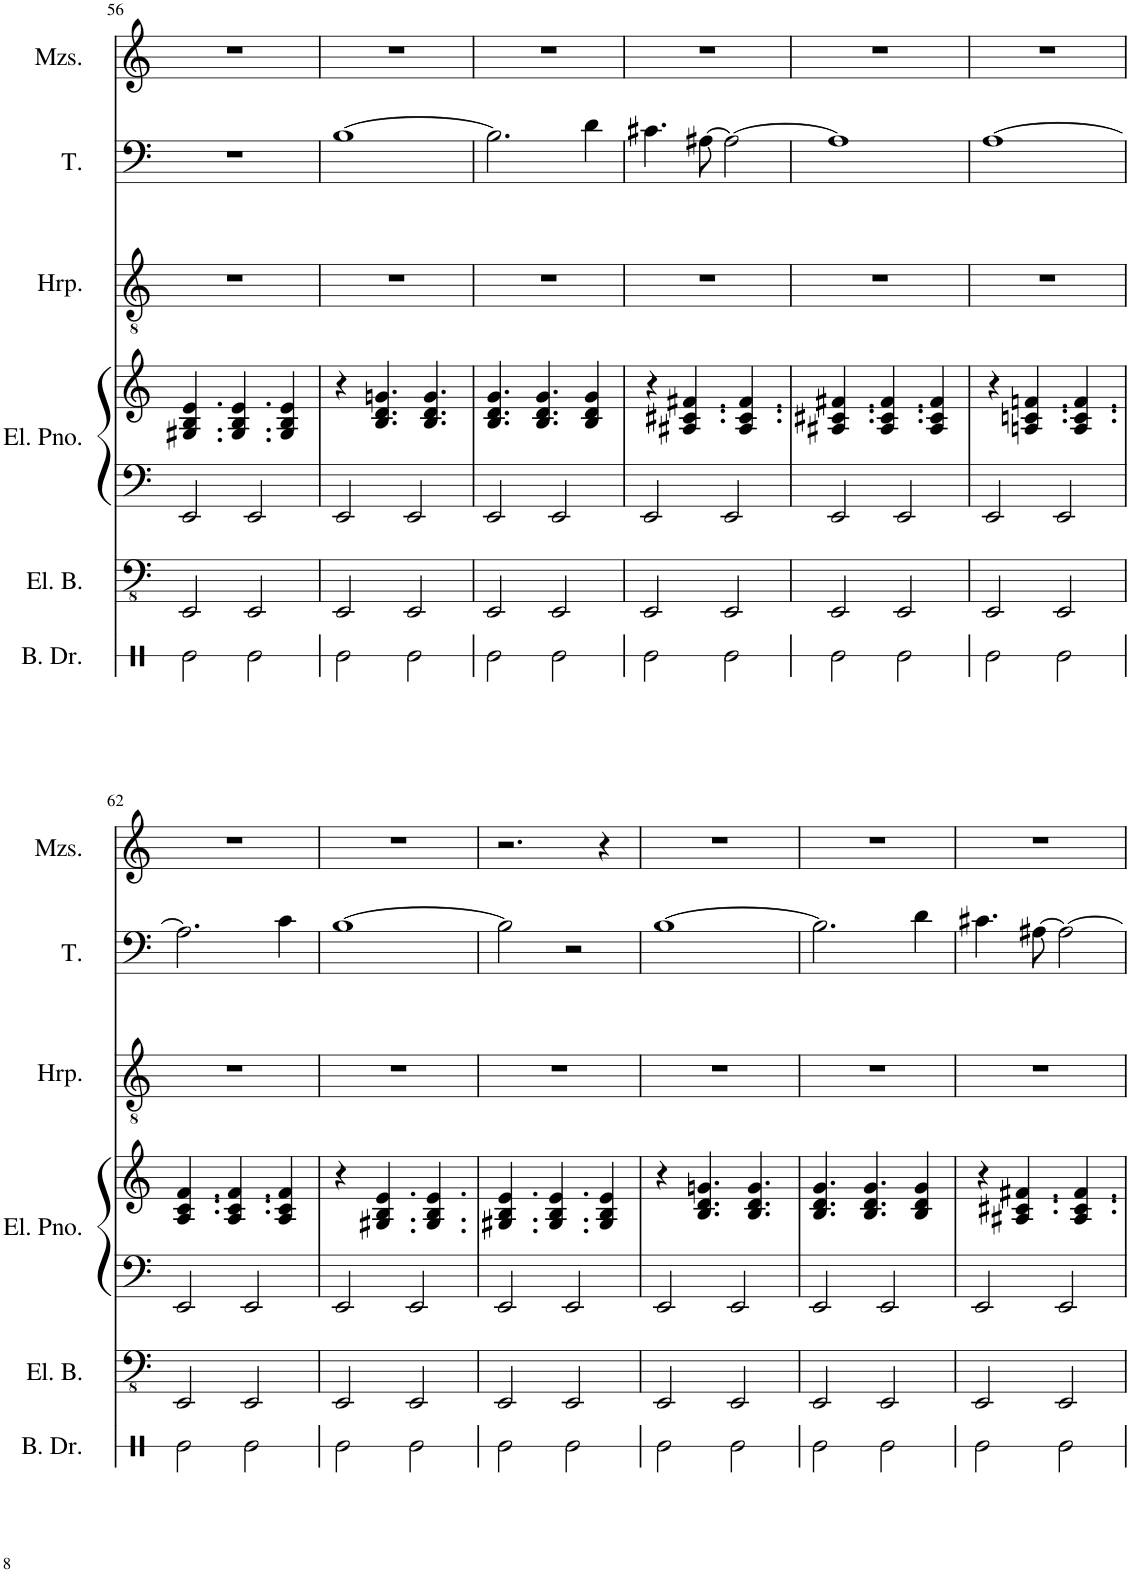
**kern	**kern	**kern	**kern	**kern	**kern	**kern
*part6	*part5	*part4	*part4	*part3	*part2	*part1
*staff7	*staff6	*staff5	*staff4	*staff3	*staff2	*staff1
*I"Bass Drum	*I"Electric Bass	*I"Electric Piano	*	*I"Harp	*I"Tenor	*I"Mezzo-soprano
*I'B. Dr.	*I'El. B.	*I'El. Pno.	*	*I'Hrp.	*I'T.	*I'Mzs.
!!LO:PB:g=z
*clefX	*clefFv4	*clefF4	*clefG2	*clefGv2	*clefF4	*clefG2
*k[]	*k[]	*k[]	*k[]	*k[]	*k[]	*k[]
*M4/4	*M4/4	*M4/4	*M4/4	*M4/4	*M4/4	*M4/4
=56	=56	=56	=56	=56	=56	=56
2Re\	2EEE/	2EE/	4.G#X/ 4.B/ 4.e/	1r	1r	1r
.	.	.	4.G#/ 4.B/ 4.e/	.	.	.
2Re\	2EEE/	2EE/	.	.	.	.
.	.	.	4G#/ 4B/ 4e/	.	.	.
=57	=57	=57	=57	=57	=57	=57
2Re\	2EEE/	2EE/	4r	1r	[1B	1r
.	.	.	4.B/ 4.d/ 4.gn/	.	.	.
2Re\	2EEE/	2EE/	.	.	.	.
.	.	.	4.B/ 4.d/ 4.g/	.	.	.
=58	=58	=58	=58	=58	=58	=58
2Re\	2EEE/	2EE/	4.B/ 4.d/ 4.g/	1r	2.B\]	1r
.	.	.	4.B/ 4.d/ 4.g/	.	.	.
2Re\	2EEE/	2EE/	.	.	.	.
.	.	.	4B/ 4d/ 4g/	.	4d\	.
=59	=59	=59	=59	=59	=59	=59
2Re\	2EEE/	2EE/	4r	1r	4.c#X\	1r
.	.	.	4.A#X/ 4.c#X/ 4.f#X/	.	.	.
.	.	.	.	.	[8A#X\	.
2Re\	2EEE/	2EE/	.	.	2A#\_	.
.	.	.	4.A#/ 4.c#/ 4.f#/	.	.	.
=60	=60	=60	=60	=60	=60	=60
2Re\	2EEE/	2EE/	4.A#X/ 4.c#X/ 4.f#X/	1r	1A#]	1r
.	.	.	4.A#/ 4.c#/ 4.f#/	.	.	.
2Re\	2EEE/	2EE/	.	.	.	.
.	.	.	4A#/ 4c#/ 4f#/	.	.	.
=61	=61	=61	=61	=61	=61	=61
2Re\	2EEE/	2EE/	4r	1r	[1A	1r
.	.	.	4.An/ 4.cn/ 4.fn/	.	.	.
2Re\	2EEE/	2EE/	.	.	.	.
.	.	.	4.A/ 4.c/ 4.f/	.	.	.
!!LO:LB:g=z
=62	=62	=62	=62	=62	=62	=62
2Re\	2EEE/	2EE/	4.A/ 4.c/ 4.f/	1r	2.A\]	1r
.	.	.	4.A/ 4.c/ 4.f/	.	.	.
2Re\	2EEE/	2EE/	.	.	.	.
.	.	.	4A/ 4c/ 4f/	.	4c\	.
=63	=63	=63	=63	=63	=63	=63
2Re\	2EEE/	2EE/	4r	1r	[1B	1r
.	.	.	4.G#X/ 4.B/ 4.e/	.	.	.
2Re\	2EEE/	2EE/	.	.	.	.
.	.	.	4.G#/ 4.B/ 4.e/	.	.	.
=64	=64	=64	=64	=64	=64	=64
2Re\	2EEE/	2EE/	4.G#X/ 4.B/ 4.e/	1r	2B\]	2.r
.	.	.	4.G#/ 4.B/ 4.e/	.	.	.
2Re\	2EEE/	2EE/	.	.	2r	.
.	.	.	4G#/ 4B/ 4e/	.	.	4r
=65	=65	=65	=65	=65	=65	=65
2Re\	2EEE/	2EE/	4r	1r	[1B	1r
.	.	.	4.B/ 4.d/ 4.gn/	.	.	.
2Re\	2EEE/	2EE/	.	.	.	.
.	.	.	4.B/ 4.d/ 4.g/	.	.	.
=66	=66	=66	=66	=66	=66	=66
2Re\	2EEE/	2EE/	4.B/ 4.d/ 4.g/	1r	2.B\]	1r
.	.	.	4.B/ 4.d/ 4.g/	.	.	.
2Re\	2EEE/	2EE/	.	.	.	.
.	.	.	4B/ 4d/ 4g/	.	4d\	.
=67	=67	=67	=67	=67	=67	=67
2Re\	2EEE/	2EE/	4r	1r	4.c#X\	1r
.	.	.	4.A#X/ 4.c#X/ 4.f#X/	.	.	.
.	.	.	.	.	[8A#X\	.
2Re\	2EEE/	2EE/	.	.	2A#\_	.
.	.	.	4.A#/ 4.c#/ 4.f#/	.	.	.
=	=	=	=	=	=	=
*-	*-	*-	*-	*-	*-	*-
